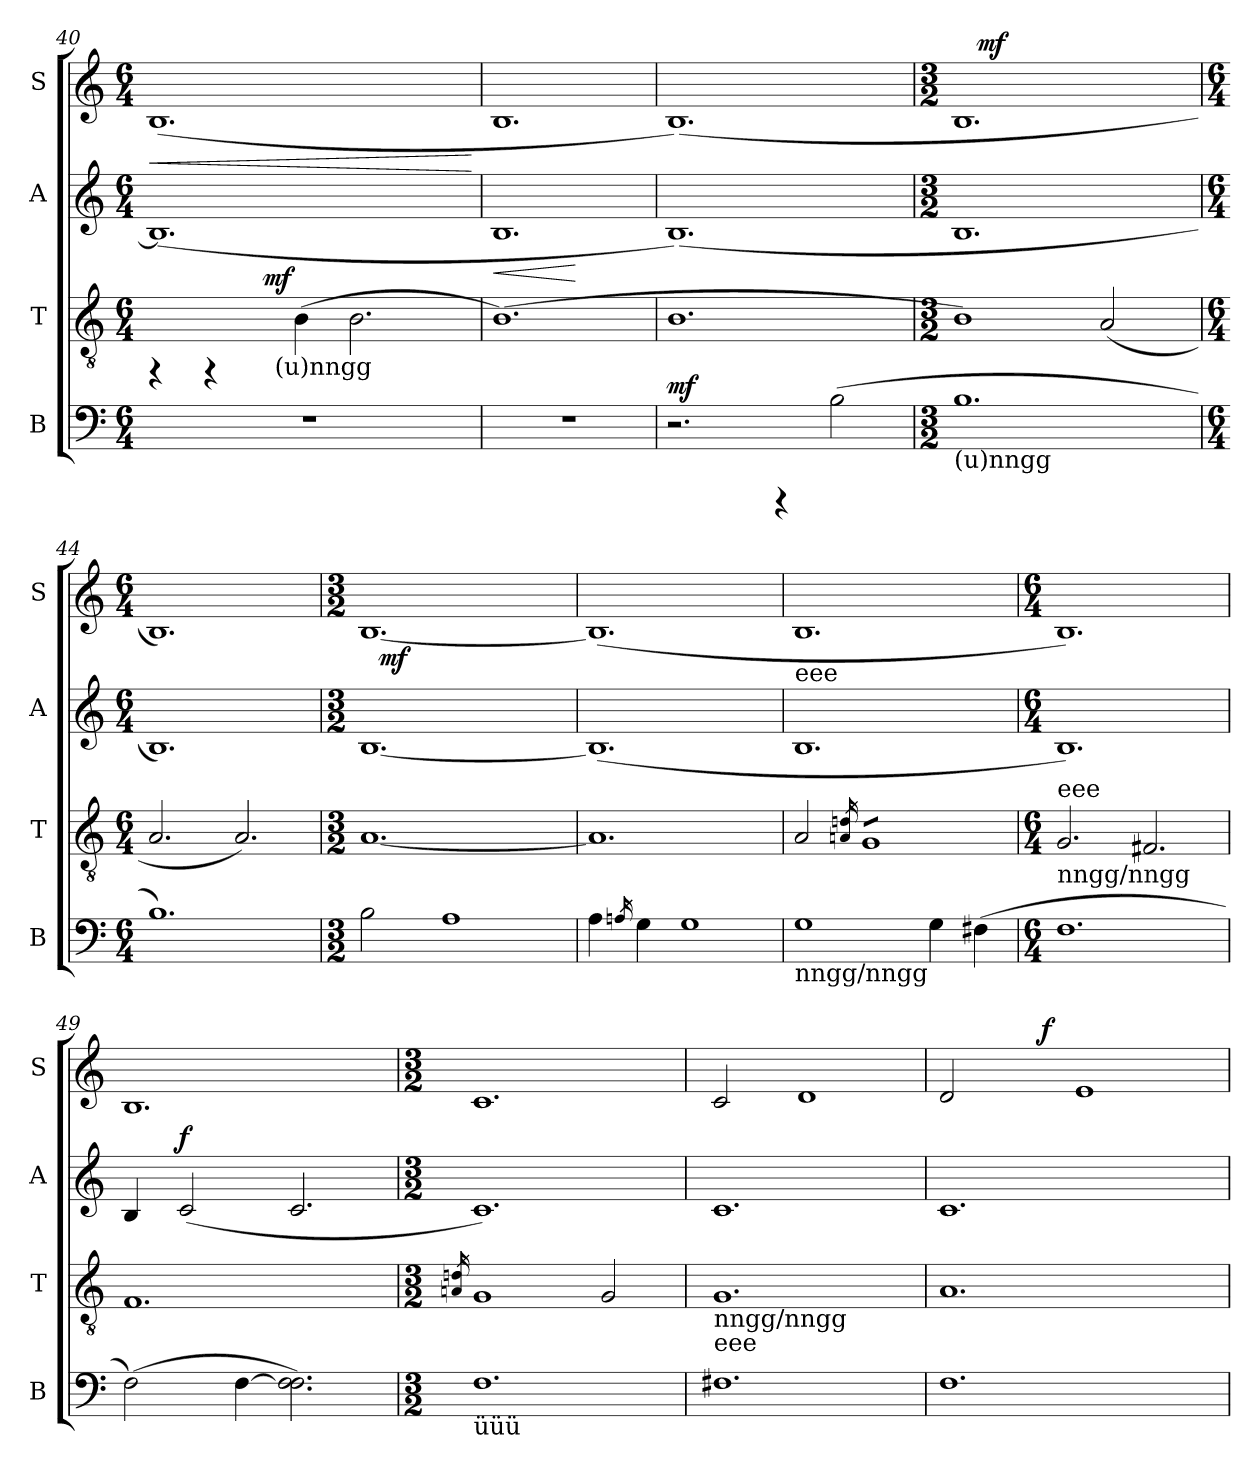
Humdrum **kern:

**kern	**dynam	**kern	**dynam	**kern	**dynam	**kern	**dynam
*part4	*part4	*part3	*part3	*part2	*part2	*part1	*part1
*staff4	*staff4	*staff3	*staff3	*staff2	*staff2	*staff1	*staff1
*I"B	*	*I"T	*	*I"A	*	*I"S	*
*I'B	*	*I'T	*	*I'A	*	*I'S	*
*clefF4	*	*clefGv2	*	*clefG2	*	*clefG2	*
*k[]	*	*k[]	*	*k[]	*	*k[]	*
*C:	*	*C:	*	*C:	*	*C:	*
*M6/4	*	*M6/4	*	*M6/4	*	*M6/4	*
=40	=40	=40	=40	=40	=40	=40	=40
!	!	!	!	!	!	!	!LO:HP:b
*	*	*^	*	*	*	*	*
*	*	*	*^	*	*	*	*	*
1.r	.	4rFF	4..ryy	4ryy	.	(<1.B]	.	(<1.B	<
.	.	4rFF	.	8ryy	.	.	.	.	.
.	.	.	.	16ryy	.	.	.	.	.
!	!	!	!	!	!LO:DY:a	!	!	!	!
.	.	.	1ryy	64ryy	mf	.	.	.	.
!	!	!	!	!LO:TX:b:t=(u)nngg	!	!	!	!	!
.	.	.	.	1ryy	.	.	.	.	.
.	.	(>4B\	.	.	.	.	.	.	.
.	.	2.B\	.	.	.	.	.	.	.
.	.	.	16ryy	.	.	.	.	.	.
.	.	.	.	32.ryy	.	.	.	.	.
.	.	.	.	.	.	.	.	.	[
=41	=41	=41	=41	=41	=41	=41	=41	=41	=41
!	!	!	!	!	!	!	!LO:HP:b	!	!
*	*	*v	*v	*v	*	*	*	*	*
1.r	.	(>1.B)	.	1.B	<	1.B	.
.	.	.	.	.	[	.	.
=42	=42	=42	=42	=42	=42	=42	=42
!	!LO:DY:a	!	!	!	!	!	!
2.r	mf	1.B	.	(<1.B)	.	(<1.B)	.
4rCCC	.	.	.	.	.	.	.
(>2B\	.	.	.	.	.	.	.
=43	=43	=43	=43	=43	=43	=43	=43
*M3/2	*	*M3/2	*	*M3/2	*	*M3/2	*
*	*	*	*	*	*	*^	*
!LO:TX:b:t=(u)nngg	!	!	!	!	!	!	!	!
1.B	.	1B)	.	1.B	.	1.B	16ryy	.
!	!	!	!	!	!	!	!	!LO:DY:a
.	.	.	.	.	.	.	1ryy	mf
.	.	(<2A/	.	.	.	.	.	.
.	.	.	.	.	.	.	4..ryy	.
*	*	*	*	*	*	*v	*v	*
=44	=44	=44	=44	=44	=44	=44	=44
*M6/4	*	*M6/4	*	*M6/4	*	*M6/4	*
1.B)	.	2.A/	.	1.B)	.	1.B)	.
.	.	2.A/)	.	.	.	.	.
!!LO:LB:g=z
=45	=45	=45	=45	=45	=45	=45	=45
*M3/2	*	*M3/2	*	*M3/2	*	*M3/2	*
*	*	*	*	*	*	*^	*
2B\	.	[<1.A	.	[<1.B	.	[<1.B	16ryy	.
!	!	!	!	!	!	!	!	!LO:DY:b
.	.	.	.	.	.	.	1ryy	mf
1A	.	.	.	.	.	.	.	.
.	.	.	.	.	.	.	4..ryy	.
*	*	*	*	*	*	*v	*v	*
=46	=46	=46	=46	=46	=46	=46	=46
4A\	.	1.A]	.	(<1.B]	.	(<1.B]	.
16qAn/	.	.	.	.	.	.	.
4G\	.	.	.	.	.	.	.
1G	.	.	.	.	.	.	.
=47	=47	=47	=47	=47	=47	=47	=47
!	!	!	!	!	!	!LO:TX:b:t=eee	!
!LO:TX:b:t=nngg/nngg	!	!	!	!	!	!	!
1G	.	2A/	.	1.B	.	1.B	.
.	.	16qAn/ 16qdn/	.	.	.	.	.
*	*	*tremolo	*	*	*	*	*
.	.	8GL	.	.	.	.	.
.	.	8G	.	.	.	.	.
.	.	8G	.	.	.	.	.
.	.	8G	.	.	.	.	.
4G\	.	8G	.	.	.	.	.
.	.	8G	.	.	.	.	.
(>4F#X\	.	8G	.	.	.	.	.
.	.	8GJ	.	.	.	.	.
*	*	*Xtremolo	*	*	*	*	*
=48	=48	=48	=48	=48	=48	=48	=48
*M6/4	*	*M6/4	*	*M6/4	*	*M6/4	*
!	!	!LO:TX:a:t=eee	!	!	!	!	!
!	!	!LO:TX:b:t=nngg/nngg	!	!	!	!	!
1.F	.	2.G/	.	1.B)	.	1.B)	.
.	.	2.F#X/	.	.	.	.	.
=49	=49	=49	=49	=49	=49	=49	=49
(>2F\)	.	1.F	.	4B/	.	1.B	.
!	!	!	!	!	!LO:DY:a	!	!
.	.	.	.	(<2c/	f	.	.
[<4F\	.	.	.	.	.	.	.
2.F\] 2.F\)	.	.	.	2.c/	.	.	.
=50	=50	=50	=50	=50	=50	=50	=50
*M3/2	*	*M3/2	*	*M3/2	*	*M3/2	*
.	.	16qAn/ 16qdn/	.	.	.	.	.
!LO:TX:b:t=üüü	!	!	!	!	!	!	!
1.F	.	1G	.	1.c)	.	1.c	.
.	.	2G/	.	.	.	.	.
!!LO:LB:g=z
=51	=51	=51	=51	=51	=51	=51	=51
!	!	!LO:TX:b:t=nngg/nngg	!	!	!	!	!
!	!	!LO:TX:b:t=eee	!	!	!	!	!
1.F#X	.	1.G	.	1.c	.	2c/	.
.	.	.	.	.	.	1d	.
=52	=52	=52	=52	=52	=52	=52	=52
*	*	*	*	*	*	*^	*
1.F	.	1.A	.	1.c	.	2d/	4ryy	.
.	.	.	.	.	.	.	8ryy	.
.	.	.	.	.	.	.	64ryy	.
!	!	!	!	!	!	!	!	!LO:DY:a
.	.	.	.	.	.	.	1ryy	f
.	.	.	.	.	.	1e	.	.
.	.	.	.	.	.	.	16..ryy	.
*	*	*	*	*	*	*v	*v	*
=	=	=	=	=	=	=	=
*-	*-	*-	*-	*-	*-	*-	*-
